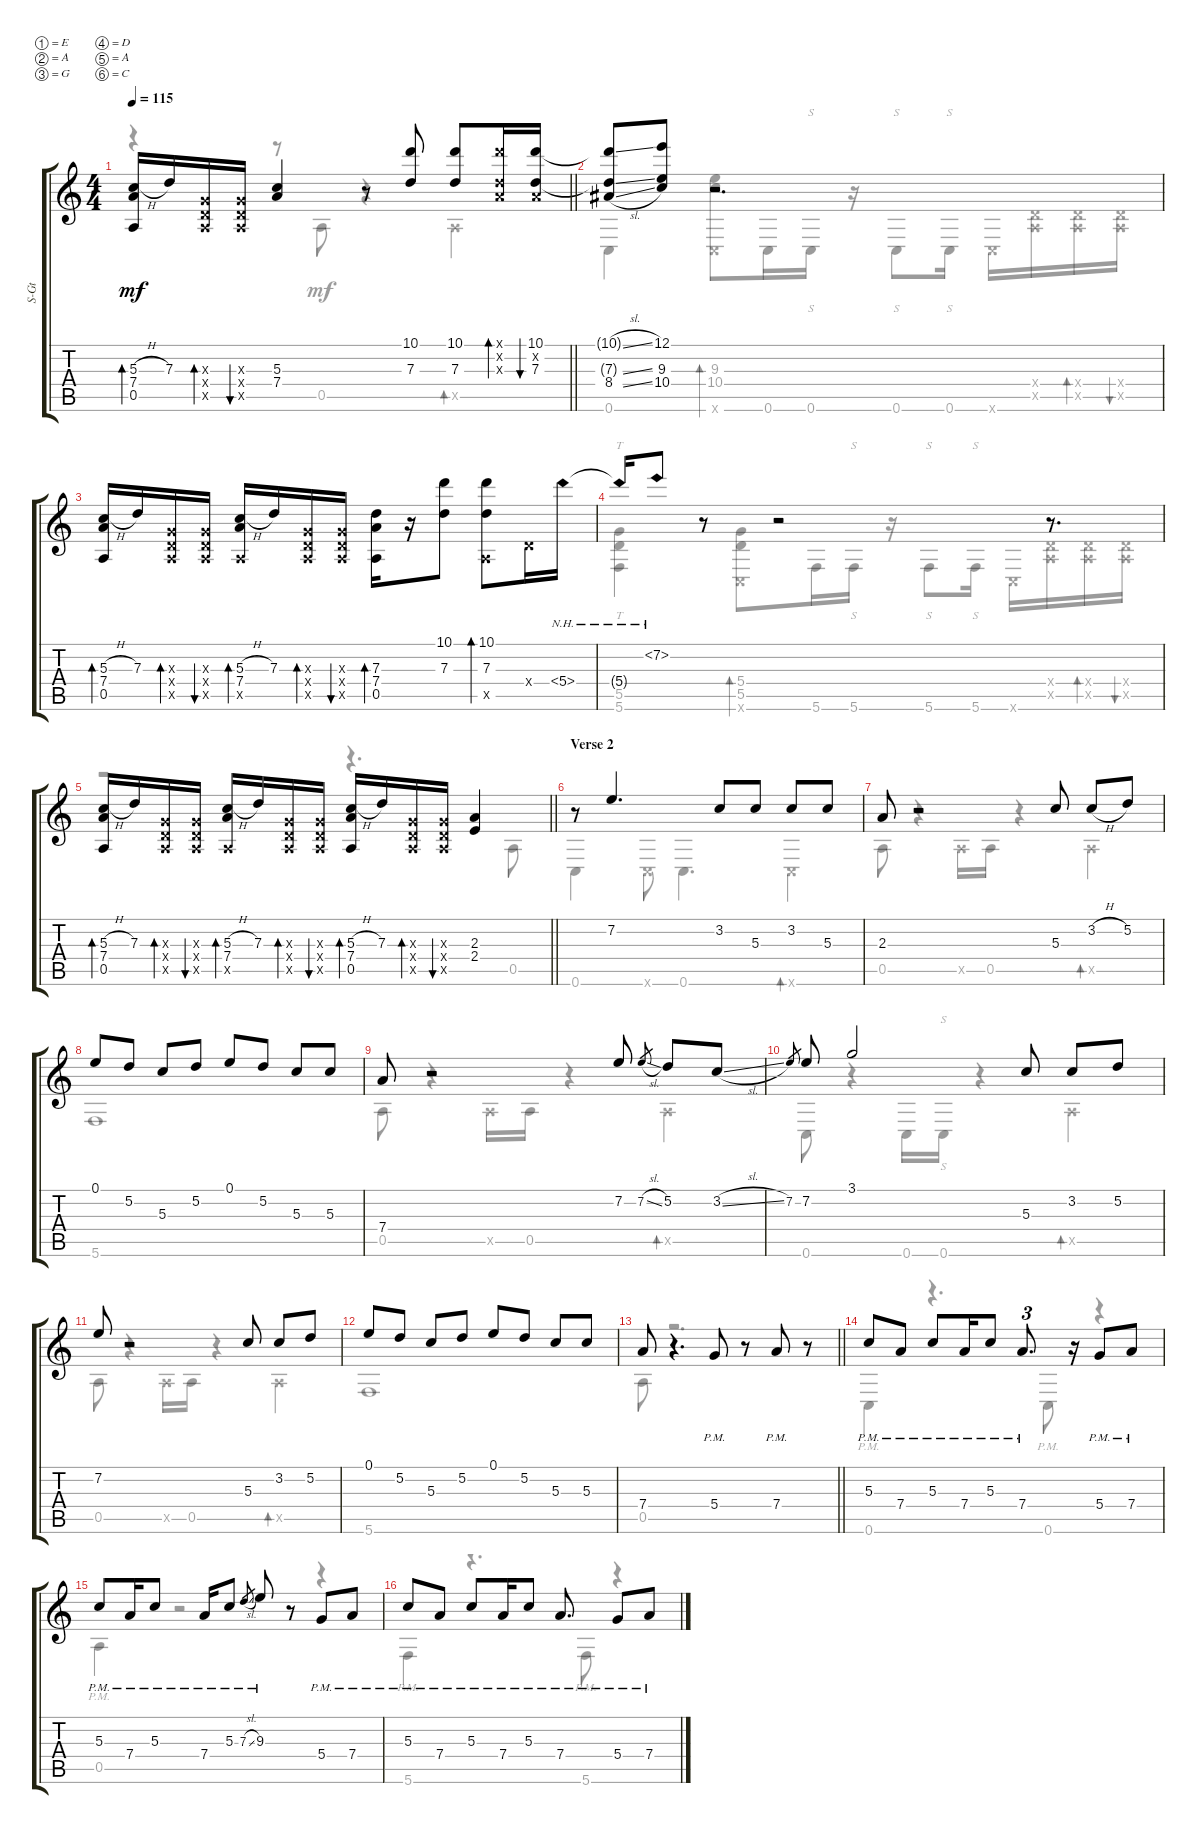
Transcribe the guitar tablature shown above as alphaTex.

\defaultSystemsLayout 4
\bracketExtendMode groupsimilarinstruments
\otherSystemsTrackNameOrientation horizontal
\chordDiagramsInScore
\track ("Steel Guitar" "S-Gt") {instrument acousticguitarsteel}
\staff {score tabs}
\tuning (E4 A3 G3 D3 A2 C2)
\voice
\ts (4 4)
\tempo 115
\clef g2
\barLineRight lightlight
\ks c
(5.3{h} 0.5 7.4).16{bd 30 dy mf} 7.3.16 (0.3{x} 0.4{x} 0.5{x}).16{bd 30} (0.3{x} 0.4{x} 0.5{x}).16{bu 30} (5.3 7.4).4 r.8 (10.1 7.3).8 (10.1 7.3).8 (10.1{x} 7.3{x} 0.2{x}).16{bd 30} (10.1 7.3 0.2{x}).16{bu 30} |
(10.1{sl t} 7.3{sl t} 8.4{sl}).8 (12.1 9.3 10.4).8 r.2{d} |
(5.3{h} 0.5 7.4).16{bd 30} 7.3.16 (0.3{x} 0.4{x} 0.5{x}).16{bd 30} (0.3{x} 0.4{x} 0.5{x}).16{bu 30} (5.3{h} 0.5{x} 7.4).16{bd 30} 7.3.16 (0.3{x} 0.4{x} 0.5{x}).16{bd 30} (0.3{x} 0.4{x} 0.5{x}).16{bu 30} (0.5 7.4 7.3).16{bd 30} r.16 (10.1 7.3).8 (10.1 7.3 0.5{x}).8{bd 30} 0.4{x}.16 5.4{nh}.16 |
5.4{nh t}.16 7.2{nh}.8 r.8 r.2 r.8{d} |
\barLineRight lightlight
(5.3{h} 0.5 7.4).16{bd 30} 7.3.16 (0.3{x} 0.4{x} 0.5{x}).16{bd 30} (0.3{x} 0.4{x} 0.5{x}).16{bu 30} (5.3{h} 0.5{x} 7.4).16{bd 30} 7.3.16 (0.3{x} 0.4{x} 0.5{x}).16{bd 30} (0.3{x} 0.4{x} 0.5{x}).16{bu 30} (5.3{h} 0.5 7.4).16{bd 30} 7.3.16 (0.3{x} 0.4{x} 0.5{x}).16{bd 30} (0.3{x} 0.4{x} 0.5{x}).16{bu 30} (2.3 2.4).4 |
\section ("" "Verse 2")
r.8 7.2.4{d} 3.2.8 5.3.8 3.2.8 5.3.8 |
2.3.8 r.2 5.3.8 3.2{h}.8 5.2.8 |
0.1.8 5.2.8 5.3.8 5.2.8 0.1.8 5.2.8 5.3.8 5.3.8 |
7.4.8 r.2 7.2.8 7.2{sl}.8{gr} 5.2.8 3.2{sl}.8 |
7.2.8{gr} 7.2.8 3.1.2 5.3.8 3.2.8 5.2.8 |
7.2.8 r.2 5.3.8 3.2.8 5.2.8 |
0.1.8 5.2.8 5.3.8 5.2.8 0.1.8 5.2.8 5.3.8 5.3.8 |
\barLineRight lightlight
7.4.8 r.4{d} 5.4{pm}.8 r.8 7.4{pm}.8 r.8 |
5.3{pm}.8 7.4{pm}.8 5.3{pm}.8 7.4{pm}.16 5.3{pm}.8 7.4{pm}.8{d tu (3 2)} r.16 5.4{pm}.8 7.4{pm}.8 |
5.3{pm}.8 7.4{pm}.16 5.3{pm}.8 7.4{pm}.16 5.3{pm}.8 7.3{sl pm}.8{gr} 9.3{pm}.8 r.8 5.4{pm}.8 7.4{pm}.8 |
5.3{pm}.8 7.4{pm}.8 5.3{pm}.8 7.4{pm}.16 5.3{pm}.8 7.4{pm}.8{d} 5.4{pm}.8 7.4{pm}.8
\voice
\clef g2
\ottava regular
\simile none
\barLineRight lightlight
\ks c
r.4{dy mf} r.8 0.5.8 r.4 0.5{x}.4{bd 30} |
0.6.4 (0.6{x} 10.4 9.3).8{bd 30} 0.6.16 0.6.16{s} r.16 0.6.8{s} 0.6.16{s} 0.6{x}.16 (0.5{x} 0.4{x}).16 (0.5{x} 0.4{x}).16{bd 30} (0.5{x} 0.4{x}).16{bu 30} |
|
(5.6 5.5 5.4).4{tt} (0.6{x} 5.4 5.5).8{bd 30} 5.6.16 5.6.16{s} r.16 5.6.8{s} 5.6.16{s} 0.6{x}.16 (0.5{x} 0.4{x}).16 (0.5{x} 0.4{x}).16{bd 30} (0.5{x} 0.4{x}).16{bu 30} |
\barLineRight lightlight
r.2 r.4{d} 0.5.8 |
0.6.4 0.6{x}.8 0.6.4{d} 0.6{x}.4{bd 30} |
0.5.8 r.4 0.5{x}.16 0.5.16 r.4 0.5{x}.4{bd 30} |
5.6.1 |
0.5.8 r.4 0.5{x}.16 0.5.16 r.4 0.5{x}.4{bd 30} |
0.6.8 r.4 0.6.16 0.6.16{s} r.4 0.5{x}.4{bd 30} |
0.5.8 r.4 0.5{x}.16 0.5.16 r.4 0.5{x}.4{bd 30} |
5.6.1 |
\barLineRight lightlight
0.5.8 r.2{d} r.8 |
0.6{pm}.4 r.4{d} 0.6{pm}.8 r.4 |
0.5{pm}.4 r.2 r.4 |
5.6{pm}.4 r.4{d} 5.6{pm}.8 r.4
